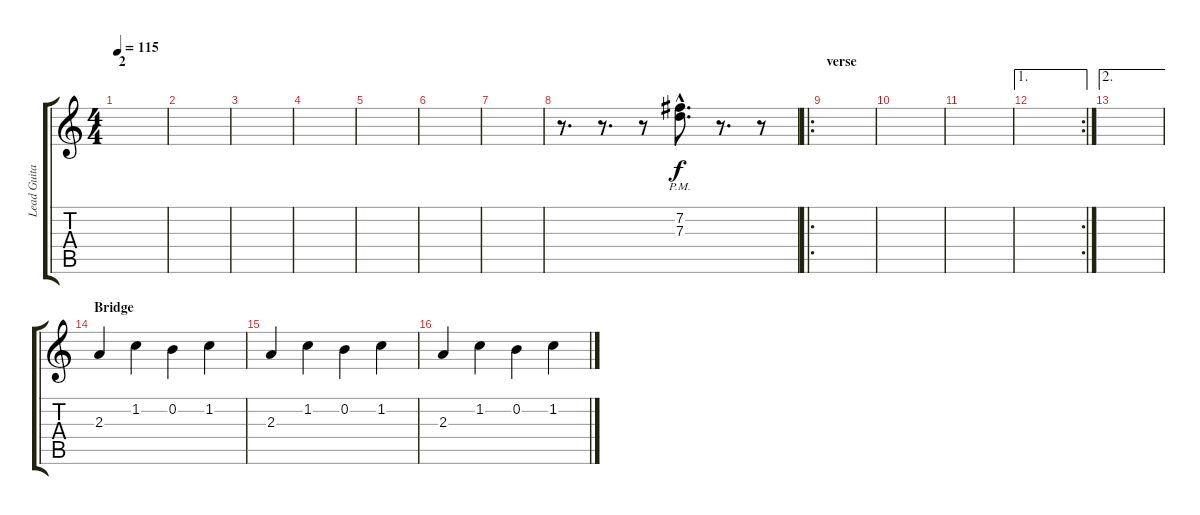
\track ("Lead Guitar" "Lead Guita") {instrument distortionguitar}
\staff {score tabs}
\tuning (E4 B3 G3 D3 A2 E2) {hide}
\ts (4 4)
\section ("" "2")
\tempo 115
\clef g2
\ks c
|
|
|
|
\section ("" "")
|
|
|
r.8{d volume 13 balance 8 instrument distortionguitar} r.8{d} r.8 (7.2{hac pm} 7.3{hac pm}).8{d} r.8{d} r.8 |
\ro
\section ("" "verse")
|
|
|
\ae 1
\rc 2
|
\ae 2
|
\section ("" "Bridge")
2.3.4 1.2.4 0.2.4 1.2.4 |
2.3.4 1.2.4 0.2.4 1.2.4 |
2.3.4 1.2.4 0.2.4 1.2.4
